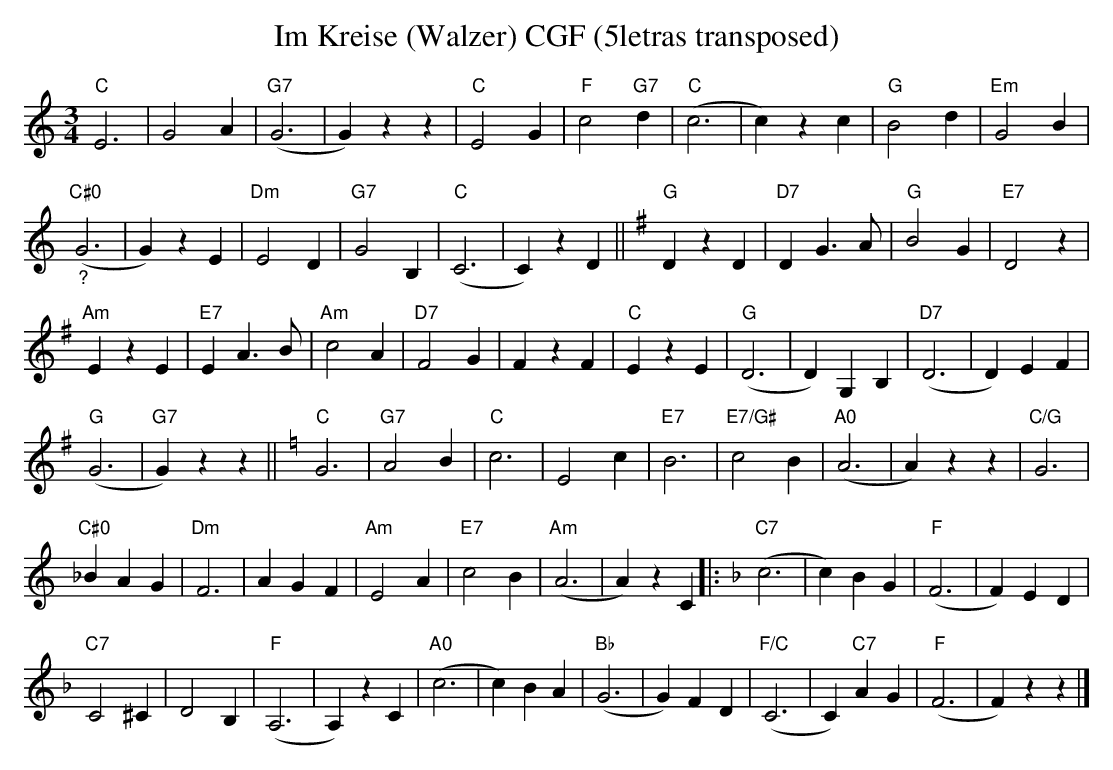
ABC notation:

X:1
T:Im Kreise (Walzer) CGF (5letras transposed)
M:3/4
L:1/4
K:C transpose=3 %%MIDI gchordon
"C"E3 | G2A | ("G7"G3 | G)zz | "C"E2G | "F"c2"G7"d | ("C"c3 | c)zc | "G"B2d | "Em"G2B |
("C#0""_?"G3 | G)zE | "Dm"E2D | "G7"G2B, | ("C"C3 | C)zD || [K:G] "G"DzD | "D7"DG>A | "G"B2G | "E7"D2z |
"Am"EzE | "E7"EA>B | "Am"c2A | "D7"F2G | FzF | "C"EzE | ("G"D3 | D)G,B, | ("D7"D3 | D)EF |
("G"G3 | "G7"G)zz || [K:C] "C"G3 | "G7"A2B | "C"c3 | E2c | "E7"B3 | "E7/G#"c2B | ("A0"A3 | A)zz | "C/G"G3 |
"C#0"_BAG | "Dm"F3 | AGF | "Am"E2A | "E7"c2B | ("Am"A3 | A)zC |: [K:F] ("C7"c3 | c)BG | ("F"F3 | F)ED |
"C7"C2^C | D2B, | ("F"A,3 | A,)zC | ("A0"c3 | c)BA | ("Bb"G3 | G) FD | ("F/C"C3 | C)"C7"AG | ("F"F3 | F)zz |]
